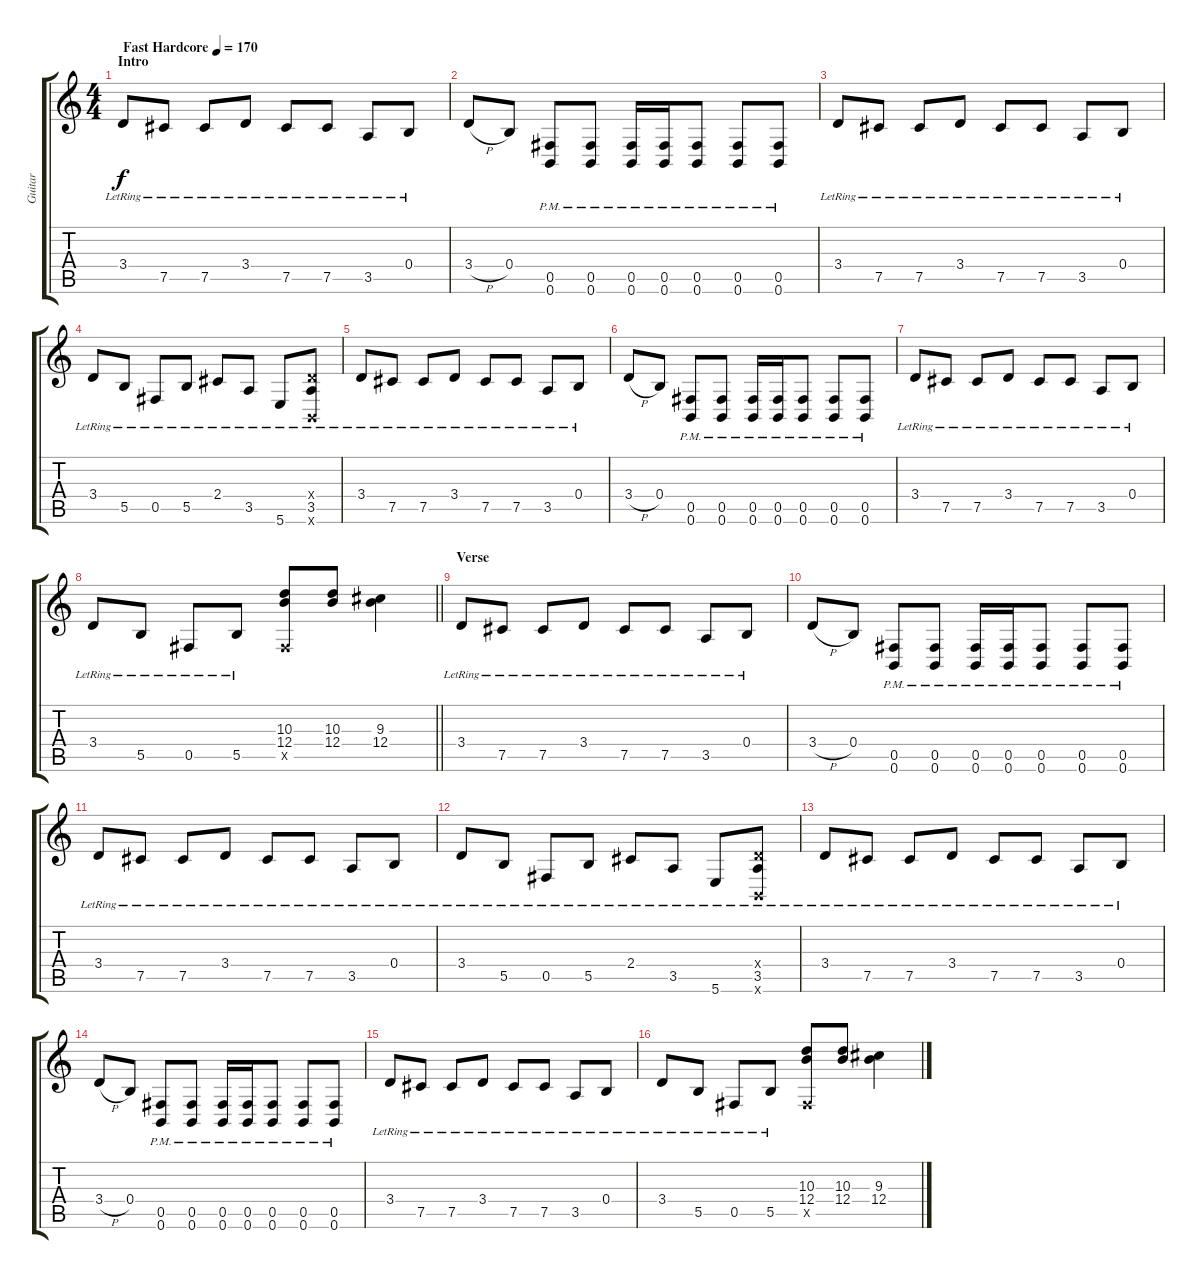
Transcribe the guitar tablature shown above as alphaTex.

\track ("Guitar" "Guitar") {instrument distortionguitar}
\staff {score tabs}
\tuning (Db4 Ab3 E3 B2 Gb2 B1) {hide}
\ts (4 4)
\section ("" "Intro")
\tempo (170 "Fast Hardcore")
\clef g2
\ks c
3.4{lr}.8{dy f instrument distortionguitar} 7.5{lr}.8 7.5{lr}.8 3.4{lr}.8 7.5{lr}.8 7.5{lr}.8 3.5{lr}.8 0.4{lr}.8 |
3.4{h}.8 0.4.8 (0.5{pm} 0.6{pm}).8 (0.5{pm} 0.6{pm}).8 (0.5{pm} 0.6{pm}).16 (0.5{pm} 0.6{pm}).16 (0.5{pm} 0.6{pm}).8 (0.5{pm} 0.6{pm}).8 (0.5{pm} 0.6{pm}).8 |
3.4{lr}.8 7.5{lr}.8 7.5{lr}.8 3.4{lr}.8 7.5{lr}.8 7.5{lr}.8 3.5{lr}.8 0.4{lr}.8 |
3.4{lr}.8 5.5{lr}.8 0.5{lr}.8 5.5{lr}.8 2.4{lr}.8 3.5{lr}.8 5.6{lr}.8 (3.4{x} 3.5{lr} 0.6{x}).8 |
3.4{lr}.8 7.5{lr}.8 7.5{lr}.8 3.4{lr}.8 7.5{lr}.8 7.5{lr}.8 3.5{lr}.8 0.4{lr}.8 |
3.4{h}.8 0.4.8 (0.5{pm} 0.6{pm}).8 (0.5{pm} 0.6{pm}).8 (0.5{pm} 0.6{pm}).16 (0.5{pm} 0.6{pm}).16 (0.5{pm} 0.6{pm}).8 (0.5{pm} 0.6{pm}).8 (0.5{pm} 0.6{pm}).8 |
3.4{lr}.8 7.5{lr}.8 7.5{lr}.8 3.4{lr}.8 7.5{lr}.8 7.5{lr}.8 3.5{lr}.8 0.4{lr}.8 |
\barLineRight lightlight
3.4{lr}.8 5.5{lr}.8 0.5{lr}.8 5.5{lr}.8 (10.3 12.4 0.5{x}).8 (10.3 12.4).8 (9.3 12.4).4 |
\section ("" "Verse")
3.4{lr}.8 7.5{lr}.8 7.5{lr}.8 3.4{lr}.8 7.5{lr}.8 7.5{lr}.8 3.5{lr}.8 0.4{lr}.8 |
3.4{h}.8 0.4.8 (0.5{pm} 0.6{pm}).8 (0.5{pm} 0.6{pm}).8 (0.5{pm} 0.6{pm}).16 (0.5{pm} 0.6{pm}).16 (0.5{pm} 0.6{pm}).8 (0.5{pm} 0.6{pm}).8 (0.5{pm} 0.6{pm}).8 |
3.4{lr}.8 7.5{lr}.8 7.5{lr}.8 3.4{lr}.8 7.5{lr}.8 7.5{lr}.8 3.5{lr}.8 0.4{lr}.8 |
3.4{lr}.8 5.5{lr}.8 0.5{lr}.8 5.5{lr}.8 2.4{lr}.8 3.5{lr}.8 5.6{lr}.8 (3.4{x} 3.5{lr} 0.6{x}).8 |
3.4{lr}.8 7.5{lr}.8 7.5{lr}.8 3.4{lr}.8 7.5{lr}.8 7.5{lr}.8 3.5{lr}.8 0.4{lr}.8 |
3.4{h}.8 0.4.8 (0.5{pm} 0.6{pm}).8 (0.5{pm} 0.6{pm}).8 (0.5{pm} 0.6{pm}).16 (0.5{pm} 0.6{pm}).16 (0.5{pm} 0.6{pm}).8 (0.5{pm} 0.6{pm}).8 (0.5{pm} 0.6{pm}).8 |
3.4{lr}.8 7.5{lr}.8 7.5{lr}.8 3.4{lr}.8 7.5{lr}.8 7.5{lr}.8 3.5{lr}.8 0.4{lr}.8 |
3.4{lr}.8 5.5{lr}.8 0.5{lr}.8 5.5{lr}.8 (10.3 12.4 0.5{x}).8 (10.3 12.4).8 (9.3 12.4).4
